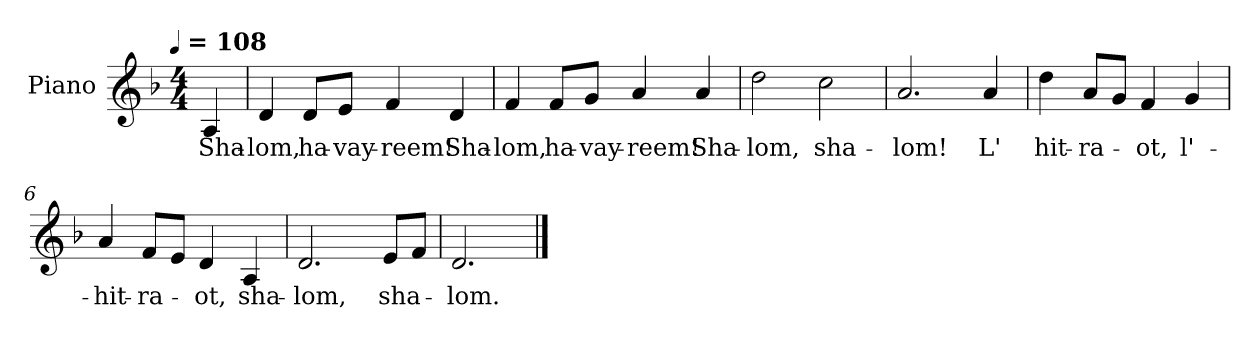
**kern	**text
*part1	*part1
*staff1	*staff1
*I"Piano	*
*I'Pno.	*
*clefG2	*
*k[b-]	*
!!LO:TX:omd:t=[quarter] = 108
*M4/4	*
*MM108	*
=	=
4A/	Sha-
=1	=1
4d/	-lom,
8dL	ha-
8eJ	-vay-
4f/	-reem!
4d/	Sha-
=2	=2
4f/	-lom,
8fL	ha-
8gJ	-vay-
4a/	-reem!
4a/	Sha-
=3	=3
2dd\	-lom,
2cc\	sha-
!!LO:LB:g=z
=4	=4
2.a/	-lom!
4a/	L'
=5	=5
4dd\	hit-
8aL	-ra-
8gJ	.
4f/	-ot,
4g/	l'-
=6	=6
4a/	-hit-
8f/L	-ra-
8eJ	.
4d	-ot,
4A/	sha-
=7	=7
2.d/	-lom,
8eL	sha-
8fJ	.
=8	=8
2.d/	-lom.
==	==
*-	*-
